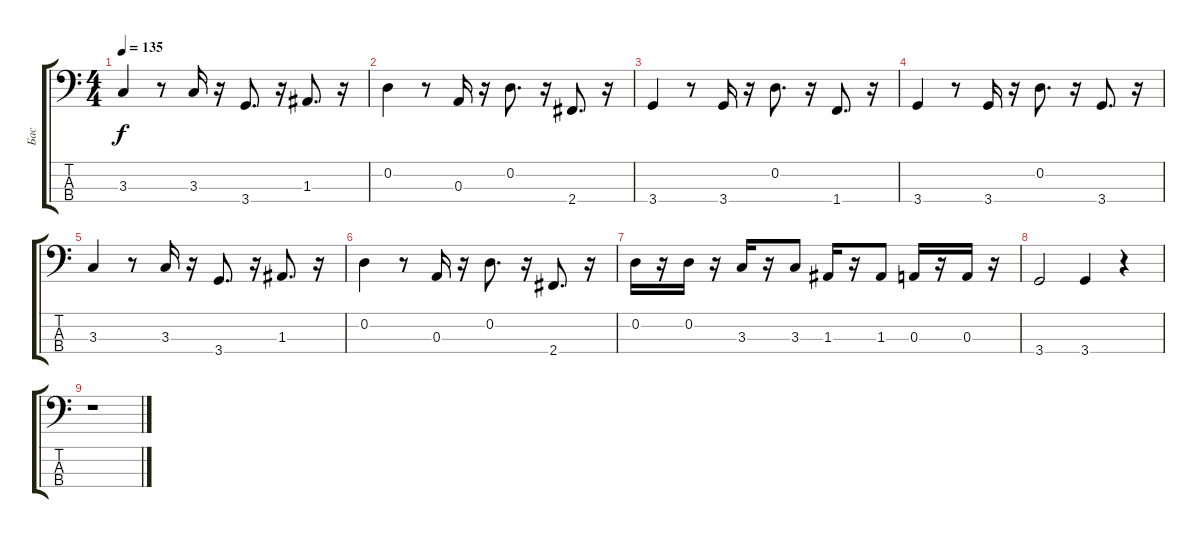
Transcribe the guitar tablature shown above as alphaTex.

\track ("Бас" "Бас") {instrument electricbassfinger}
\staff {score tabs}
\tuning (G2 D2 A1 E1) {hide}
\ts (4 4)
\tempo 135
\clef f4
\ks c
3.3.4{dy f} r.8 3.3.16 r.16 3.4.8{d} r.16 1.3.8{d} r.16 |
0.2.4 r.8 0.3.16 r.16 0.2.8{d} r.16 2.4.8{d} r.16 |
3.4.4 r.8 3.4.16 r.16 0.2.8{d} r.16 1.4.8{d} r.16 |
3.4.4 r.8 3.4.16 r.16 0.2.8{d} r.16 3.4.8{d} r.16 |
3.3.4 r.8 3.3.16 r.16 3.4.8{d} r.16 1.3.8{d} r.16 |
0.2.4 r.8 0.3.16 r.16 0.2.8{d} r.16 2.4.8{d} r.16 |
0.2.16 r.16 0.2.16 r.16 3.3.16 r.16 3.3.8 1.3.16 r.16 1.3.8 0.3.16 r.16 0.3.16 r.16 |
3.4.2 3.4.4 r.4 |
r.1
